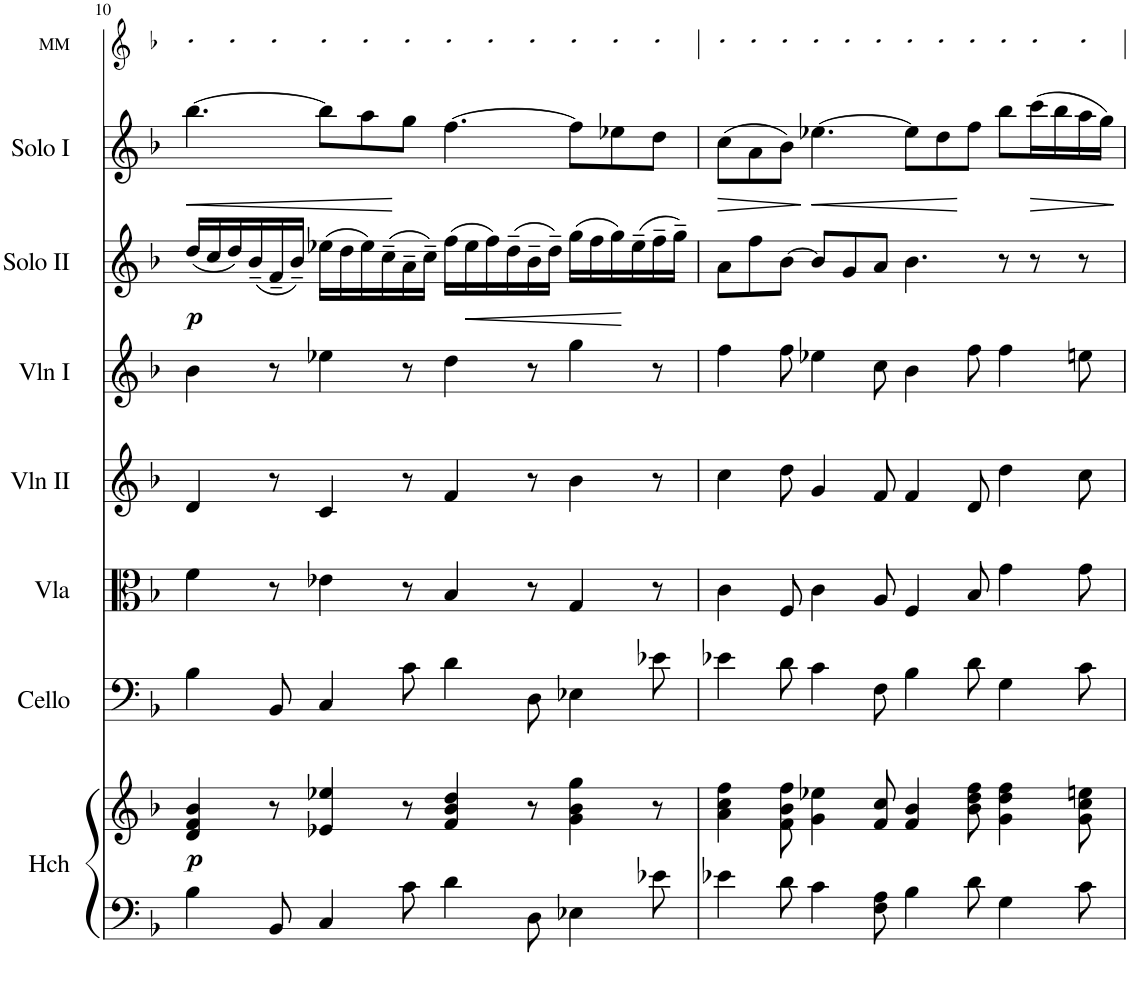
**kern	**kern	**dynam	**kern	**kern	**kern	**kern	**kern	**dynam	**kern	**dynam	**kern
*part8	*part8	*part8	*part7	*part6	*part5	*part4	*part3	*part3	*part2	*part2	*part1
*staff9	*staff8	*staff8/9	*staff7	*staff6	*staff5	*staff4	*staff3	*staff3	*staff2	*staff2	*staff1
*I"Harpsichord	*	*	*I"Cello	*I"Viola	*I"Violin II	*I"Violin I	*I"Solo II	*	*I"Solo I	*	*I"MM
*I'Hch	*	*	*I'Cello	*I'Vla	*I'Vln II	*I'Vln I	*I'Solo II	*	*I'Solo I	*	*I'MM
!!LO:PB:g=z
*clefF4	*clefG2	*	*clefF4	*clefC3	*clefG2	*clefG2	*clefG2	*	*clefG2	*	*clefG2
*k[b-]	*k[b-]	*	*k[b-]	*k[b-]	*k[b-]	*k[b-]	*k[b-]	*	*k[b-]	*	*k[b-]
*M12/8	*M12/8	*	*M12/8	*M12/8	*M12/8	*M12/8	*M12/8	*	*M12/8	*	*M12/8
=10	=10	=10	=10	=10	=10	=10	=10	=10	=10	=10	=10
!	!	!LO:DY:b	!	!	!	!	!	!LO:DY:b	!	!LO:HP:b	!
4B-\	4d/ 4f/ 4b-/	p	4B-\	4f\	4d/	4b-\	(16dd/LL	p	[4.bb-\	<	8cc!L
.	.	.	.	.	.	.	16cc/	.	.	.	.
.	.	.	.	.	.	.	16dd/)	.	.	.	8cc!
.	.	.	.	.	.	.	(16b-~/	.	.	.	.
8BB-/	8r	.	8BB-/	8r	8r	8r	16f~/	.	.	.	8cc!J
.	.	.	.	.	.	.	16b-~/JJ)	.	.	.	.
4C/	4e-X/ 4ee-X/	.	4C/	4e-X\	4c/	4ee-X\	(16ee-X\LL	.	8bb-\L]	.	8cc!L
.	.	.	.	.	.	.	16dd\	.	.	.	.
.	.	.	.	.	.	.	16ee-\)	.	8aa\	.	8cc!
.	.	.	.	.	.	.	(16cc~\	.	.	.	.
8c\	8r	.	8c\	8r	8r	8r	16a~\	.	8gg\J	[	8cc!J
.	.	.	.	.	.	.	16cc~\JJ)	.	.	.	.
4d\	4f/ 4b-/ 4dd/	.	4d\	4B-/	4f/	4dd\	(16ff\LL	.	[4.ff\	.	8cc!L
!	!	!	!	!	!	!	!	!LO:HP:b	!	!	!
.	.	.	.	.	.	.	16ee-\	<	.	.	.
.	.	.	.	.	.	.	16ff\)	.	.	.	8cc!
.	.	.	.	.	.	.	(16dd~\	.	.	.	.
8D\	8r	.	8D\	8r	8r	8r	16b-~\	.	.	.	8cc!J
.	.	.	.	.	.	.	16dd~\JJ)	.	.	.	.
4E-X\	4g\ 4b-\ 4gg\	.	4E-X\	4G/	4b-\	4gg\	(16gg\LL	.	8ff\L]	.	8cc!L
.	.	.	.	.	.	.	16ff\	.	.	.	.
.	.	.	.	.	.	.	16gg\)	.	8ee-X\	.	8cc!
.	.	.	.	.	.	.	(16ee-~\	[	.	.	.
8e-X\	8r	.	8e-X\	8r	8r	8r	16ff~\	.	8dd\J	.	8cc!J
.	.	.	.	.	.	.	16gg~\JJ)	.	.	.	.
=11	=11	=11	=11	=11	=11	=11	=11	=11	=11	=11	=11
!	!	!	!	!	!	!	!	!	!	!LO:HP:b	!
4e-X\	4a\ 4cc\ 4ff\	.	4e-X\	4c\	4cc\	4ff\	8a\L	.	(8cc\L	>	8cc!L
.	.	.	.	.	.	.	8ff\	.	8a\	.	8cc!
8d\	8f\ 8b-\ 8ff\	.	8d\	8F/	8dd\	8ff\	[8b-\J	.	8b-\J)	.	8cc!J
!	!	!	!	!	!	!	!	!	!	!LO:HP:n=1:b	!
4c\	4g\ 4ee-X\	.	4c\	4c\	4g/	4ee-X\	8b-/L]	.	[4.ee-X\	] <	8cc!L
.	.	.	.	.	.	.	8g/	.	.	.	8cc!
8F\ 8A\	8f/ 8cc/	.	8F\	8A/	8f/	8cc\	8a/J	.	.	.	8cc!J
4B-\	4f/ 4b-/	.	4B-\	4F/	4f/	4b-\	4.b-\	.	8ee-\L]	.	8cc!L
.	.	.	.	.	.	.	.	.	8dd\	.	8cc!
8d\	8b-\ 8dd\ 8ff\	.	8d\	8B-/	8d/	8ff\	.	.	8ff\J	[	8cc!J
4G\	4g\ 4dd\ 4ff\	.	4G\	4g\	4dd\	4ff\	8r	.	8bb-\L	.	8cc!L
!	!	!	!	!	!	!	!	!	!	!LO:HP:b	!
.	.	.	.	.	.	.	8r	.	(16ccc\L	>	8cc!
.	.	.	.	.	.	.	.	.	16bb-\	.	.
8c\	8g\ 8cc\ 8een\	.	8c\	8g\	8cc\	8een\	8r	.	16aa\	.	8cc!J
.	.	.	.	.	.	.	.	.	16gg\JJ)	.	.
.	.	.	.	.	.	.	.	.	.	]	.
=	=	=	=	=	=	=	=	=	=	=	=
*-	*-	*-	*-	*-	*-	*-	*-	*-	*-	*-	*-
